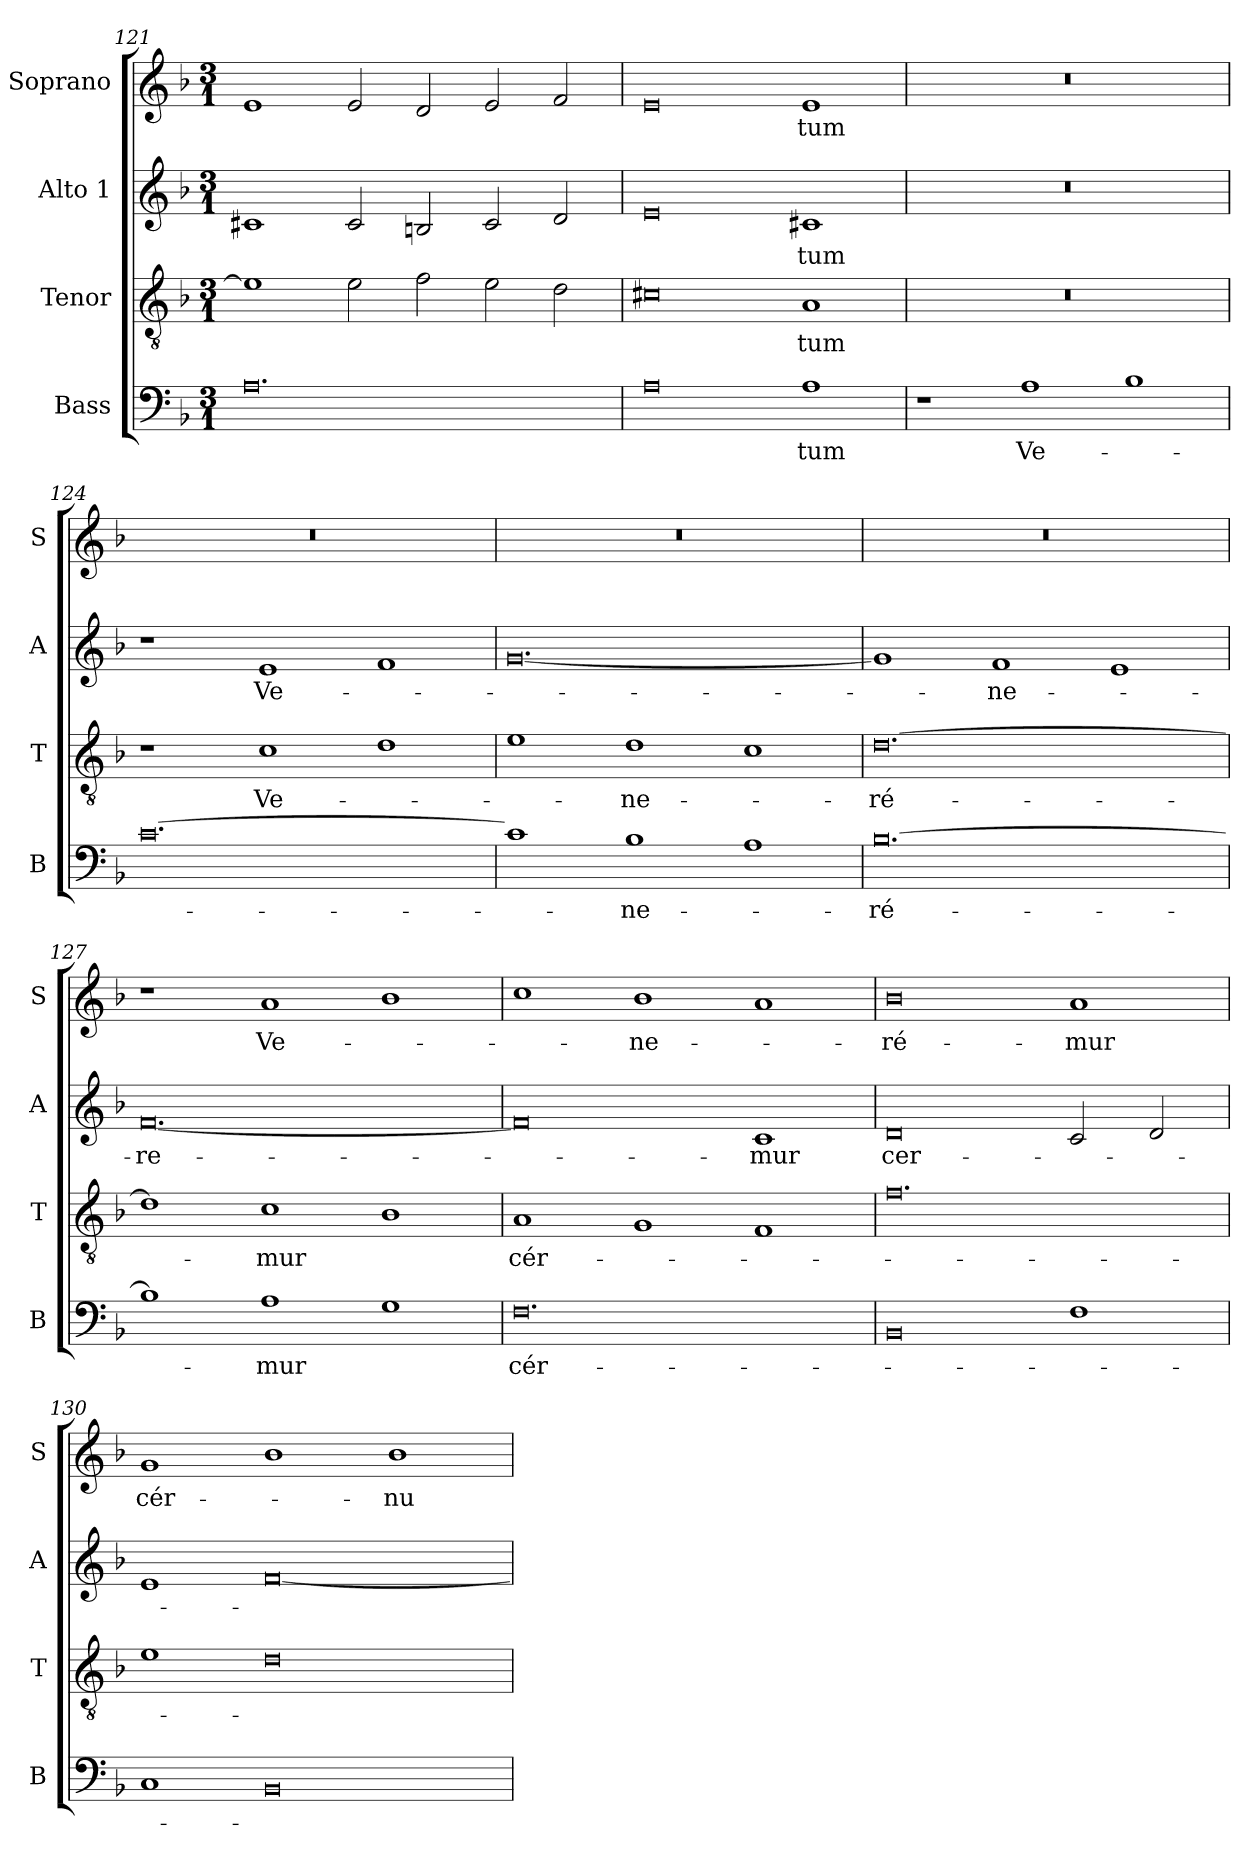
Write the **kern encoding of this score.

**kern	**text	**kern	**text	**kern	**text	**kern	**text
*part4	*part4	*part3	*part3	*part2	*part2	*part1	*part1
*staff4	*staff4	*staff3	*staff3	*staff2	*staff2	*staff1	*staff1
*I"Bass	*	*I"Tenor	*	*I"Alto 1	*	*I"Soprano	*
*I'B	*	*I'T	*	*I'A	*	*I'S	*
*clefF4	*	*clefGv2	*	*clefG2	*	*clefG2	*
*k[b-]	*	*k[b-]	*	*k[b-]	*	*k[b-]	*
*F:	*	*F:	*	*F:	*	*F:	*
*M3/1	*	*M3/1	*	*M3/1	*	*M3/1	*
=121	=121	=121	=121	=121	=121	=121	=121
0.A	.	1e]	.	1c#X	.	1e	.
.	.	2e\	.	2c#/	.	2e/	.
.	.	2f\	.	2Bni/	.	2d/	.
.	.	2e\	.	2c#/	.	2e/	.
.	.	2d\	.	2d/	.	2f/	.
=122	=122	=122	=122	=122	=122	=122	=122
0A	.	0c#X	.	0e	.	0e	.
1A	-tum	1A	-tum	1c#X	-tum	1e	-tum
=123	=123	=123	=123	=123	=123	=123	=123
1r	.	0.r	.	0.r	.	0.r	.
1A	Ve-	.	.	.	.	.	.
1B-	.	.	.	.	.	.	.
=124	=124	=124	=124	=124	=124	=124	=124
[0.c	.	1r	.	1r	.	0.r	.
.	.	1c	Ve-	1e	Ve-	.	.
.	.	1d	.	1f	.	.	.
=125	=125	=125	=125	=125	=125	=125	=125
1c]	.	1e	.	[0.g	.	0.r	.
1B-	-ne-	1d	-ne-	.	.	.	.
1A	.	1c	.	.	.	.	.
=126	=126	=126	=126	=126	=126	=126	=126
[0.B-	-ré-	[0.d	-ré-	1g]	.	0.r	.
.	.	.	.	1f	-ne-	.	.
.	.	.	.	1e	.	.	.
!!LO:LB:g=z
=127	=127	=127	=127	=127	=127	=127	=127
1B-]	.	1d]	.	[0.f	-re-	1r	.
1A	-mur	1c	-mur	.	.	1a	Ve-
1G	.	1B-	.	.	.	1b-	.
=128	=128	=128	=128	=128	=128	=128	=128
0.F	cér-	1A	cér-	0f]	.	1cc	.
.	.	1G	.	.	.	1b-	-ne-
.	.	1F	.	1c	-mur	1a	.
=129	=129	=129	=129	=129	=129	=129	=129
0BB-	.	0.f	.	0d	cer-	0b-	-ré-
1F	.	.	.	2c/	.	1a	-mur
.	.	.	.	2d/	.	.	.
=130	=130	=130	=130	=130	=130	=130	=130
1C	.	1e	.	1e	.	1g	cér-
0BB-	.	0d	.	[0f	.	1b-	.
.	.	.	.	.	.	1b-	-nu-
=	=	=	=	=	=	=	=
*-	*-	*-	*-	*-	*-	*-	*-
